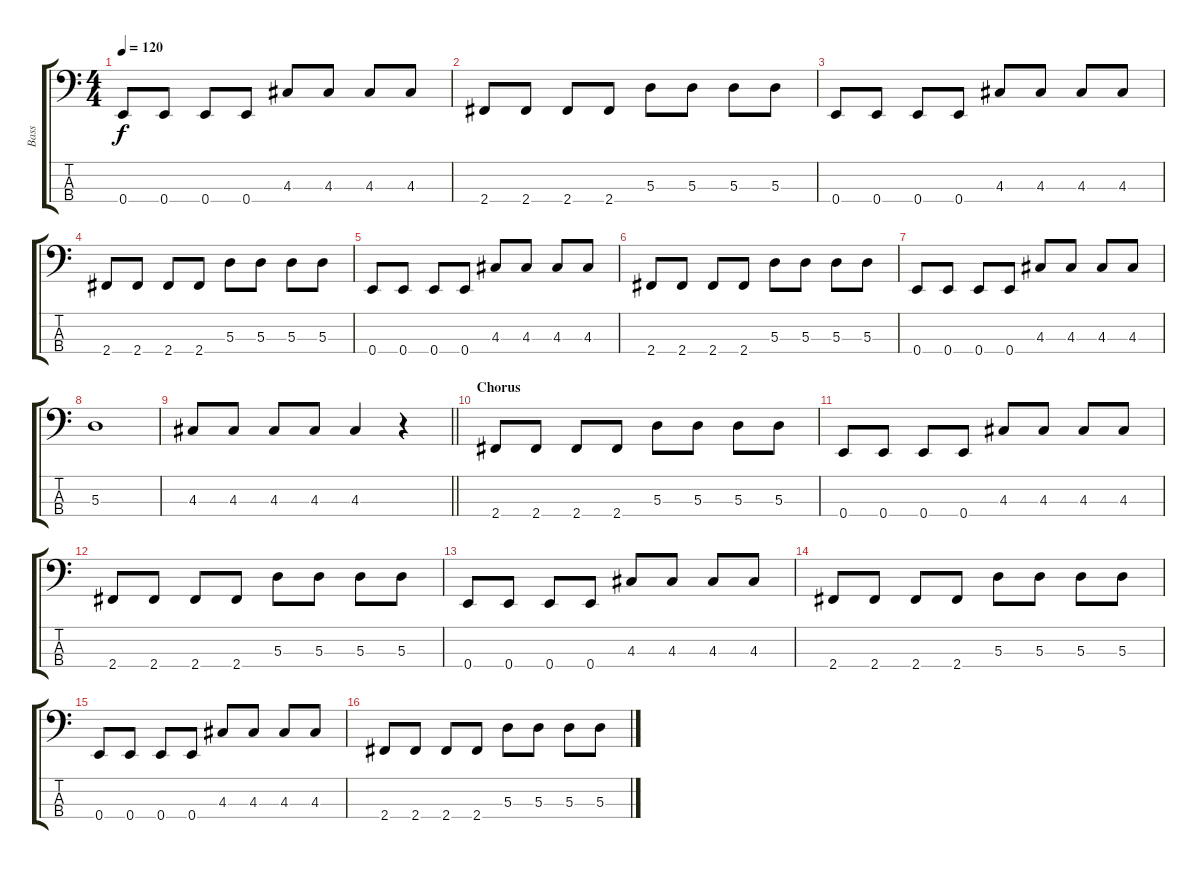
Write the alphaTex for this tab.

\track ("Bass" "Bass") {instrument electricbassfinger}
\staff {score tabs}
\tuning (G2 D2 A1 E1) {hide}
\ts (4 4)
\tempo 120
\clef f4
\ks c
0.4.8{dy f} 0.4.8 0.4.8 0.4.8 4.3.8 4.3.8 4.3.8 4.3.8 |
2.4.8{volume 7} 2.4.8 2.4.8 2.4.8 5.3.8 5.3.8 5.3.8 5.3.8 |
0.4.8 0.4.8 0.4.8 0.4.8 4.3.8 4.3.8 4.3.8 4.3.8 |
2.4.8{volume 7} 2.4.8 2.4.8 2.4.8 5.3.8 5.3.8 5.3.8 5.3.8 |
0.4.8 0.4.8 0.4.8 0.4.8 4.3.8 4.3.8 4.3.8 4.3.8 |
2.4.8{volume 7} 2.4.8 2.4.8 2.4.8 5.3.8 5.3.8 5.3.8 5.3.8 |
0.4.8 0.4.8 0.4.8 0.4.8 4.3.8 4.3.8 4.3.8 4.3.8 |
5.3.1 |
\barLineRight lightlight
4.3.8 4.3.8 4.3.8 4.3.8 4.3.4 r.4 |
\section ("" "Chorus")
2.4.8{volume 10 instrument electricbassfinger} 2.4.8 2.4.8 2.4.8 5.3.8 5.3.8 5.3.8 5.3.8 |
0.4.8 0.4.8 0.4.8 0.4.8 4.3.8 4.3.8 4.3.8 4.3.8 |
2.4.8{volume 7} 2.4.8 2.4.8 2.4.8 5.3.8 5.3.8 5.3.8 5.3.8 |
0.4.8 0.4.8 0.4.8 0.4.8 4.3.8 4.3.8 4.3.8 4.3.8 |
2.4.8{volume 7} 2.4.8 2.4.8 2.4.8 5.3.8 5.3.8 5.3.8 5.3.8 |
0.4.8 0.4.8 0.4.8 0.4.8 4.3.8 4.3.8 4.3.8 4.3.8 |
2.4.8{volume 7} 2.4.8 2.4.8 2.4.8 5.3.8 5.3.8 5.3.8 5.3.8
